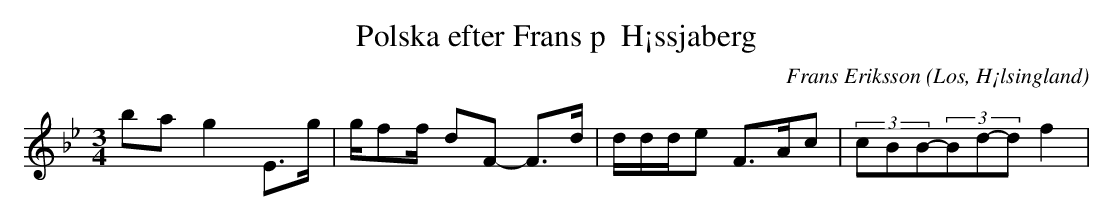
X:1
T:Polska efter Frans p  H¡ssjaberg
O:Los, H¡lsingland
M:3/4
C:Frans Eriksson
K:Bb
ba g2 E>g |g/ff/- dF- F>d|d/d/d/e F>Ac |(3cBB-(3Bd-d f2|
